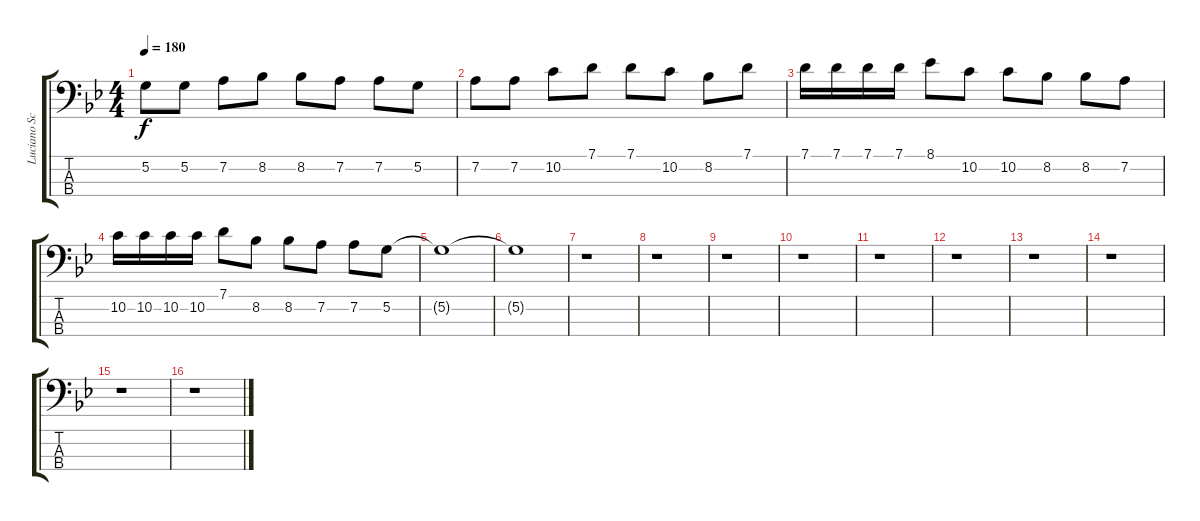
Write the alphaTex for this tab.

\track ("Luciano Scaglione" "Luciano Sc") {instrument electricbasspick}
\staff {score tabs}
\tuning (G2 D2 A1 E1) {hide}
\ts (4 4)
\tempo 180
\clef f4
\ks bb
5.2.8{dy f} 5.2.8 7.2.8 8.2.8 8.2.8 7.2.8 7.2.8 5.2.8 |
7.2.8 7.2.8 10.2.8 7.1.8 7.1.8 10.2.8 8.2.8 7.1.8 |
7.1.16 7.1.16 7.1.16 7.1.16 8.1.8 10.2.8 10.2.8 8.2.8 8.2.8 7.2.8 |
10.2.16 10.2.16 10.2.16 10.2.16 7.1.8 8.2.8 8.2.8 7.2.8 7.2.8 5.2.8 |
5.2{t}.1 |
5.2{t}.1 |
r.1 |
r.1 |
r.1 |
r.1 |
r.1 |
r.1 |
r.1 |
r.1 |
r.1 |
r.1
